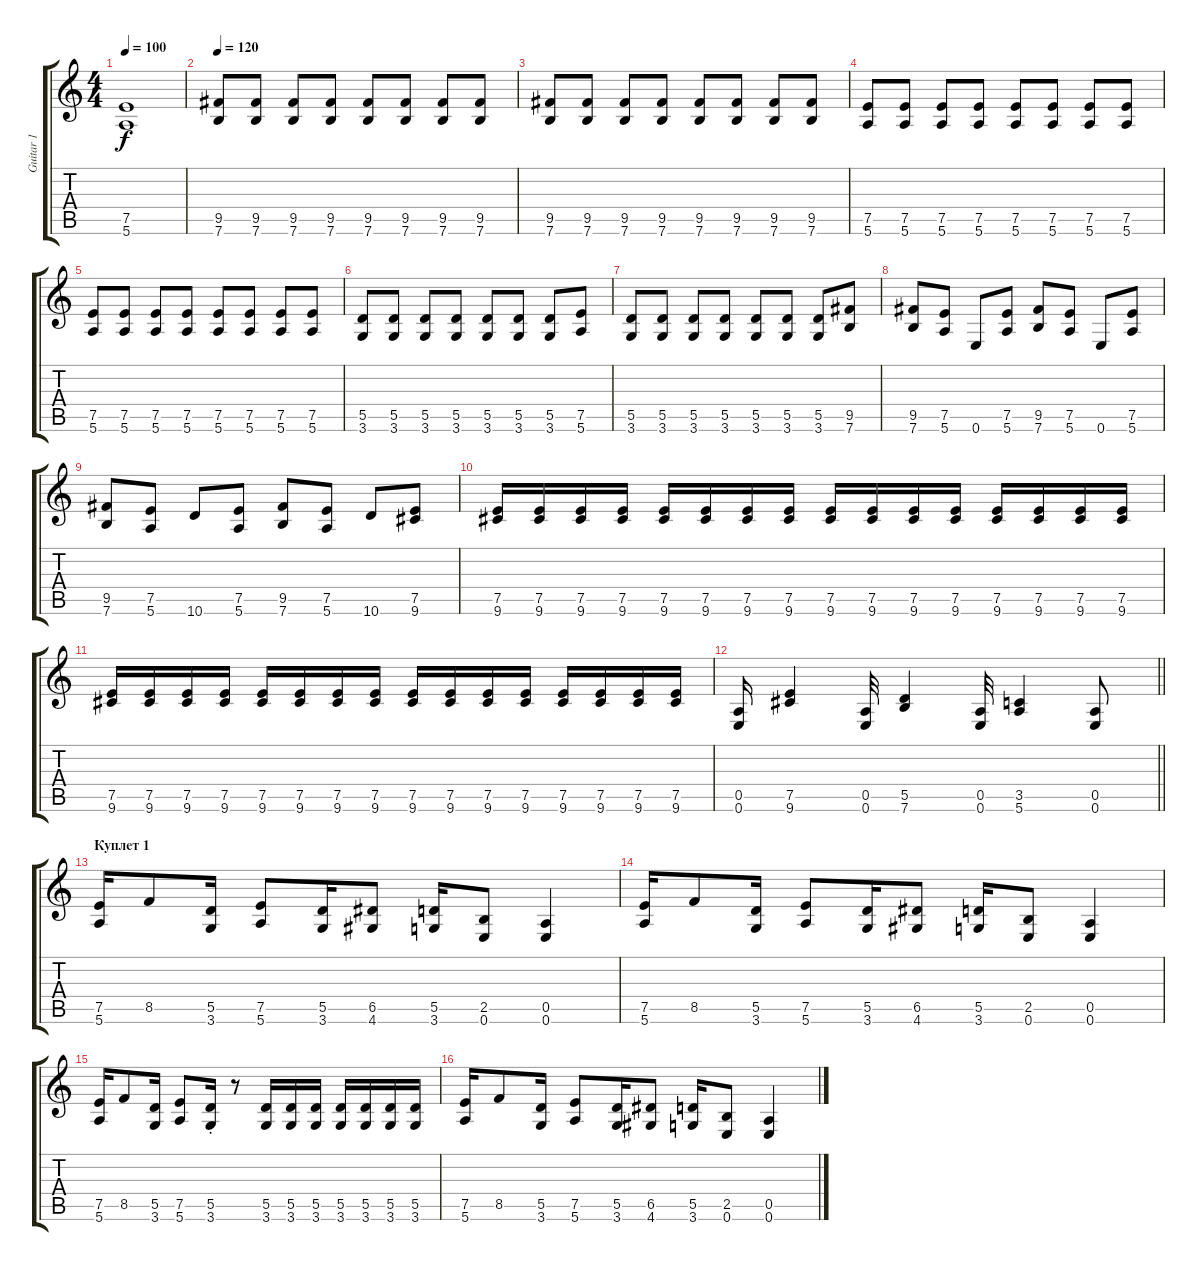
\track ("Guitar 1" "Guitar 1") {instrument overdrivenguitar}
\staff {score tabs}
\tuning (E4 B3 G3 D3 A2 E2) {hide}
\ts (4 4)
\tempo 100
\clef g2
\ks c
(7.5{t} 5.6{t}).1{dy f} |
\tempo 120
(9.5 7.6).8 (9.5 7.6).8 (9.5 7.6).8 (9.5 7.6).8 (9.5 7.6).8 (9.5 7.6).8 (9.5 7.6).8 (9.5 7.6).8 |
(9.5 7.6).8 (9.5 7.6).8 (9.5 7.6).8 (9.5 7.6).8 (9.5 7.6).8 (9.5 7.6).8 (9.5 7.6).8 (9.5 7.6).8 |
(7.5 5.6).8 (7.5 5.6).8 (7.5 5.6).8 (7.5 5.6).8 (7.5 5.6).8 (7.5 5.6).8 (7.5 5.6).8 (7.5 5.6).8 |
(7.5 5.6).8 (7.5 5.6).8 (7.5 5.6).8 (7.5 5.6).8 (7.5 5.6).8 (7.5 5.6).8 (7.5 5.6).8 (7.5 5.6).8 |
(5.5 3.6).8 (5.5 3.6).8 (5.5 3.6).8 (5.5 3.6).8 (5.5 3.6).8 (5.5 3.6).8 (5.5 3.6).8 (7.5 5.6).8 |
(5.5 3.6).8 (5.5 3.6).8 (5.5 3.6).8 (5.5 3.6).8 (5.5 3.6).8 (5.5 3.6).8 (5.5 3.6).8 (9.5 7.6).8 |
(9.5 7.6).8 (7.5 5.6).8 0.6.8 (7.5 5.6).8 (9.5 7.6).8 (7.5 5.6).8 0.6.8 (7.5 5.6).8 |
(9.5 7.6).8 (7.5 5.6).8 10.6.8 (7.5 5.6).8 (9.5 7.6).8 (7.5 5.6).8 10.6.8 (7.5 9.6).8 |
(7.5 9.6).16 (7.5 9.6).16 (7.5 9.6).16 (7.5 9.6).16 (7.5 9.6).16 (7.5 9.6).16 (7.5 9.6).16 (7.5 9.6).16 (7.5 9.6).16 (7.5 9.6).16 (7.5 9.6).16 (7.5 9.6).16 (7.5 9.6).16 (7.5 9.6).16 (7.5 9.6).16 (7.5 9.6).16 |
(7.5 9.6).16 (7.5 9.6).16 (7.5 9.6).16 (7.5 9.6).16 (7.5 9.6).16 (7.5 9.6).16 (7.5 9.6).16 (7.5 9.6).16 (7.5 9.6).16 (7.5 9.6).16 (7.5 9.6).16 (7.5 9.6).16 (7.5 9.6).16 (7.5 9.6).16 (7.5 9.6).16 (7.5 9.6).16 |
\barLineRight lightlight
(0.5 0.6).16 (7.5 9.6).4 (0.5 0.6).32 (5.5 7.6).4 (0.5 0.6).32 (3.5 5.6).4 (0.5 0.6).8 |
\section ("" "Куплет 1")
(7.5 5.6).16 8.5.8 (5.5 3.6).16 (7.5 5.6).8 (5.5 3.6).16 (6.5 4.6).8 (5.5 3.6).16 (2.5 0.6).8 (0.5 0.6).4 |
(7.5 5.6).16 8.5.8 (5.5 3.6).16 (7.5 5.6).8 (5.5 3.6).16 (6.5 4.6).8 (5.5 3.6).16 (2.5 0.6).8 (0.5 0.6).4 |
(7.5 5.6).16 8.5.8 (5.5 3.6).16 (7.5 5.6).8 (5.5 3.6{st}).16 r.8 (5.5 3.6).16 (5.5 3.6).16 (5.5 3.6).16 (5.5 3.6).16 (5.5 3.6).16 (5.5 3.6).16 (5.5 3.6).16 |
(7.5 5.6).16 8.5.8 (5.5 3.6).16 (7.5 5.6).8 (5.5 3.6).16 (6.5 4.6).8 (5.5 3.6).16 (2.5 0.6).8 (0.5 0.6).4
